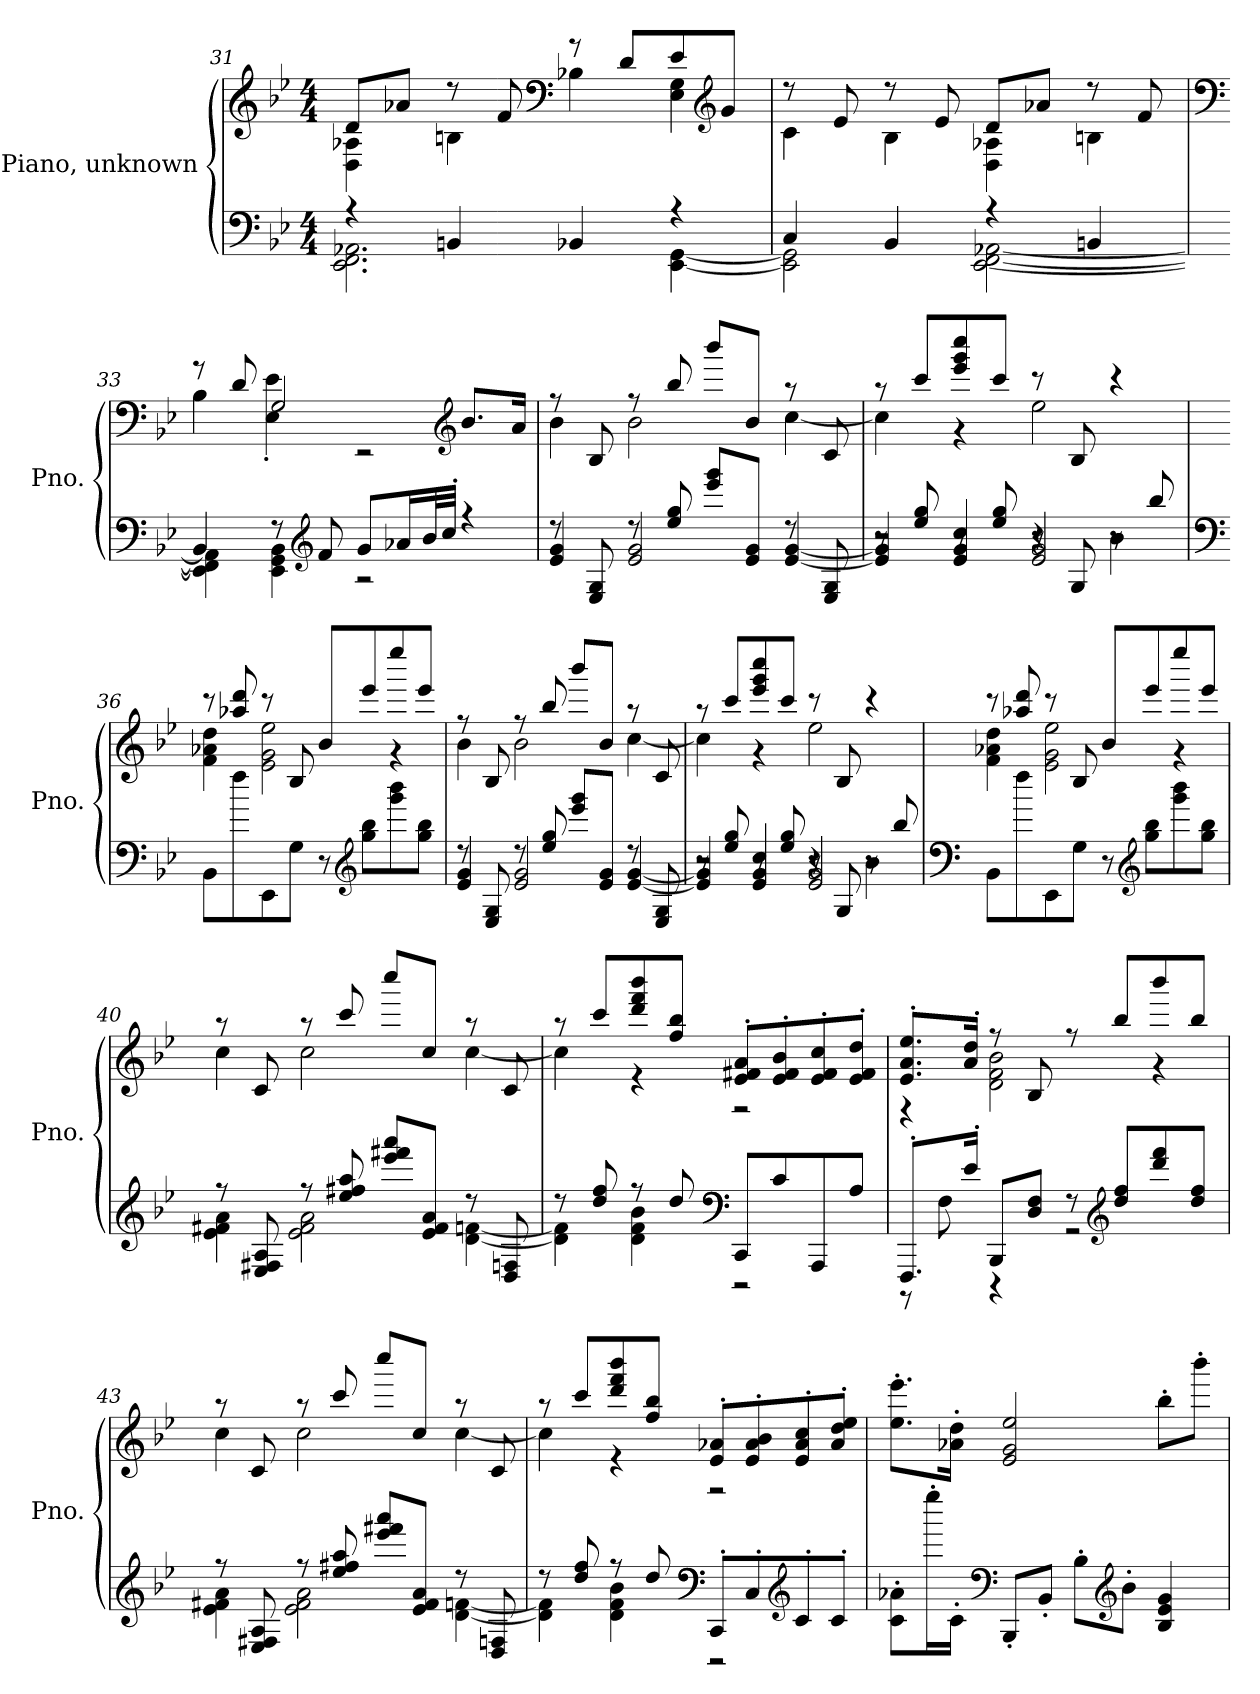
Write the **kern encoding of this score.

**kern	**kern
*part1	*part1
*staff2	*staff1
*I"Piano, unknown	*
*I'Pno.	*
!!LO:LB:g=z
*clefF4	*clefG2
*k[b-e-]	*k[b-e-]
*M4/4	*M4/4
=31	=31
*^	*^
4r	2.EE-\ 2.FF\ 2.AA-X\	8d/L	4D\ 4A-X\
.	.	8a-X/J	.
4BBn/	.	8r	4Bn\
.	.	8f/	.
*	*	*clefF4	*
4BB-X/	.	8r	4B-X\
.	.	8d/L	.
4r	[4EE-\ [4GG\	8e-/	4E-\ 4G\
*	*	*clefG2	*
.	.	8g/J	.
=32	=32	=32	=32
4C/	2EE-\] 2GG\]	8r	4c\
.	.	8e-/	.
4BB-/	.	8r	4B-\
.	.	8e-/	.
4r	[2EE-\ [2FF\ [2AA-X\	8d/L	4D\ 4A-X\
.	.	8a-X/J	.
4BBn/	.	8r	4Bn\
.	.	8f/	.
=33	=33	=33	=33
*	*	*clefF4	*
4BB-/	4EE-\] 4FF\] 4AA-\]	8r	4B-\
.	.	8d/	.
8r	4EE-\ 4GG\ 4BB-\	2G/	4E-\' 4e-\'
*clefG2	*	*	*
8f/	.	.	.
8g/L	2r	.	2r
16a-X/L	.	.	.
32b-/L	.	.	.
32cc'/JJJ	.	.	.
*	*	*clefG2	*
4r	.	8.b-/L	.
.	.	16a/Jk	.
!!LO:LB:g=z	!!
=34	=34	=34	=34
8r	4e-/ 4g/	8r	4b-\
8E-/ 8G/	.	8B-/	.
8r	2e-/ 2g/	8r	2b-\
8ee-/ 8gg/	.	8bb-/	.
8eee-/ 8ggg/L	.	8bbb-/L	.
8e-/ 8g/J	.	8b-/J	.
8r	[4e-/ [4g/	8r	[4cc\
8E-/ 8G/	.	8c/	.
=35	=35	=35	=35
*	*^	*	*
8r	2r	4e-/] 4g/]	8r	4cc\]
8ee-/ 8gg/	.	.	8ccc/L	.
8r	.	4e-/ 4g/ 4cc/	8eee-/ 8ggg/ 8cccc/	4r
8ee-/ 8gg/	.	.	8ccc/J	.
8r	4r	2e-/ 2g/	8r	2ee-\
8G/	.	.	8B-/	.
8r	4b-\	.	4r	.
8bb-/	.	.	.	.
*v	*v	*v	*	*
=36	=36	=36
*clefF4	*	*
8BB-\L	8r	4f\ 4a-X\ 4dd\
8ff\	8aa-X/ 8ddd/	.
8EE-\	8r	2e-\ 2g\ 2ee-\
8G\J	8B-/	.
8r	8b-/L	.
*clefG2	*	*
8gg\ 8bb-\L	8eee-/	.
8ggg\ 8bbb-\	8eeee-/	4r
8gg\ 8bb-\J	8eee-/J	.
!!LO:PB:g=z	!!
=37	=37	=37
*^	*	*
8r	4e-/ 4g/	8r	4b-\
8E-/ 8G/	.	8B-/	.
8r	2e-/ 2g/	8r	2b-\
8ee-/ 8gg/	.	8bb-/	.
8eee-/ 8ggg/L	.	8bbb-/L	.
8e-/ 8g/J	.	8b-/J	.
8r	[4e-/ [4g/	8r	[4cc\
8E-/ 8G/	.	8c/	.
=38	=38	=38	=38
*	*^	*	*
8r	2r	4e-/] 4g/]	8r	4cc\]
8ee-/ 8gg/	.	.	8ccc/L	.
8r	.	4e-/ 4g/ 4cc/	8eee-/ 8ggg/ 8cccc/	4r
8ee-/ 8gg/	.	.	8ccc/J	.
8r	4r	2e-/ 2g/	8r	2ee-\
8G/	.	.	8B-/	.
8r	4b-\	.	4r	.
8bb-/	.	.	.	.
*v	*v	*v	*	*
=39	=39	=39
*clefF4	*	*
8BB-\L	8r	4f\ 4a-X\ 4dd\
8ff\	8aa-X/ 8ddd/	.
8EE-\	8r	2e-\ 2g\ 2ee-\
8G\J	8B-/	.
8r	8b-/L	.
*clefG2	*	*
8gg\ 8bb-\L	8eee-/	.
8ggg\ 8bbb-\	8eeee-/	4r
8gg\ 8bb-\J	8eee-/J	.
!!LO:LB:g=z	!!
=40	=40	=40
*^	*	*
8r	4e-\ 4f#X\ 4a\	8r	4cc\
8E-/ 8F#X/ 8A/	.	8c/	.
8r	2e-\ 2f#\ 2a\	8r	2cc\
8ee-/ 8ff#X/ 8aa/	.	8ccc/	.
8eee-/ 8fff#X/ 8aaa/L	.	8cccc/L	.
8e-/ 8f#/ 8a/J	.	8cc/J	.
8r	[4d\ [4fn\	8r	[4cc\
8D/ 8Fn/	.	8c/	.
=41	=41	=41	=41
8r	4d\] 4f\]	8r	4cc\]
8dd/ 8ff/	.	8ccc/L	.
8r	4d\ 4f\ 4b-\	8ddd/ 8fff/ 8bbb-/	4r
8dd/	.	8ff/ 8bb-/J	.
*clefF4	*	*	*
8CC/L	2r	8e-/' 8f#X/' 8a/'L	2r
8c/	.	8e-/' 8f#/' 8b-/'	.
8AAA/	.	8e-/' 8f#/' 8cc/'	.
8A/J	.	8e-/' 8f#/' 8dd/'J	.
!!LO:LB:g=z	!!
=42	=42	=42	=42
8.FFF'/L	8r	8.e-/' 8.a/' 8.ee-/'L	4r
.	8F\	.	.
16e-'/Jk	.	16a/' 16dd/'Jk	.
8BBB-/L	4r	8r	2d\ 2f\ 2b-\
8D/ 8F/J	.	8B-/	.
8r	2r	8r	.
*clefG2	*	*	*
8dd/ 8ff/L	.	8bb-/L	.
8ddd/ 8fff/	.	8bbb-/	4r
8dd/ 8ff/J	.	8bb-/J	.
=43	=43	=43	=43
8r	4e-\ 4f#X\ 4a\	8r	4cc\
8E-/ 8F#X/ 8A/	.	8c/	.
8r	2e-\ 2f#\ 2a\	8r	2cc\
8ee-/ 8ff#X/ 8aa/	.	8ccc/	.
8eee-/ 8fff#X/ 8aaa/L	.	8cccc/L	.
8e-/ 8f#/ 8a/J	.	8cc/J	.
8r	[4d\ [4fn\	8r	[4cc\
8D/ 8Fn/	.	8c/	.
=44	=44	=44	=44
8r	4d\] 4f\]	8r	4cc\]
8dd/ 8ff/	.	8ccc/L	.
8r	4d\ 4f\ 4b-\	8ddd/ 8fff/ 8bbb-/	4r
8dd/	.	8ff/ 8bb-/J	.
*clefF4	*	*	*
8CC'/L	2r	8e-/' 8a-X/'L	2r
8C'/	.	8e-/' 8a-/' 8b-/'	.
*clefG2	*	*	*
8c'/	.	8e-/' 8a-/' 8cc/'	.
8c'/J	.	8a-/' 8dd/' 8ee-/'J	.
*v	*v	*	*
*	*v	*v
!!LO:LB:g=z
=45	=45
8c\' 8a-X\'L	8.ee-\' 8.eee-\'L
16eeee-'\L	.
16c'\JJ	16a-X\' 16dd\'Jk
*clefF4	*
8BBB-'/L	2e-/ 2g/ 2ee-/
8BB-'/J	.
8B-'\L	.
*clefG2	*
8b-'\J	.
4B-/ 4e-/ 4g/	8bb-'\L
.	8bbb-'\J
=	=
*-	*-
